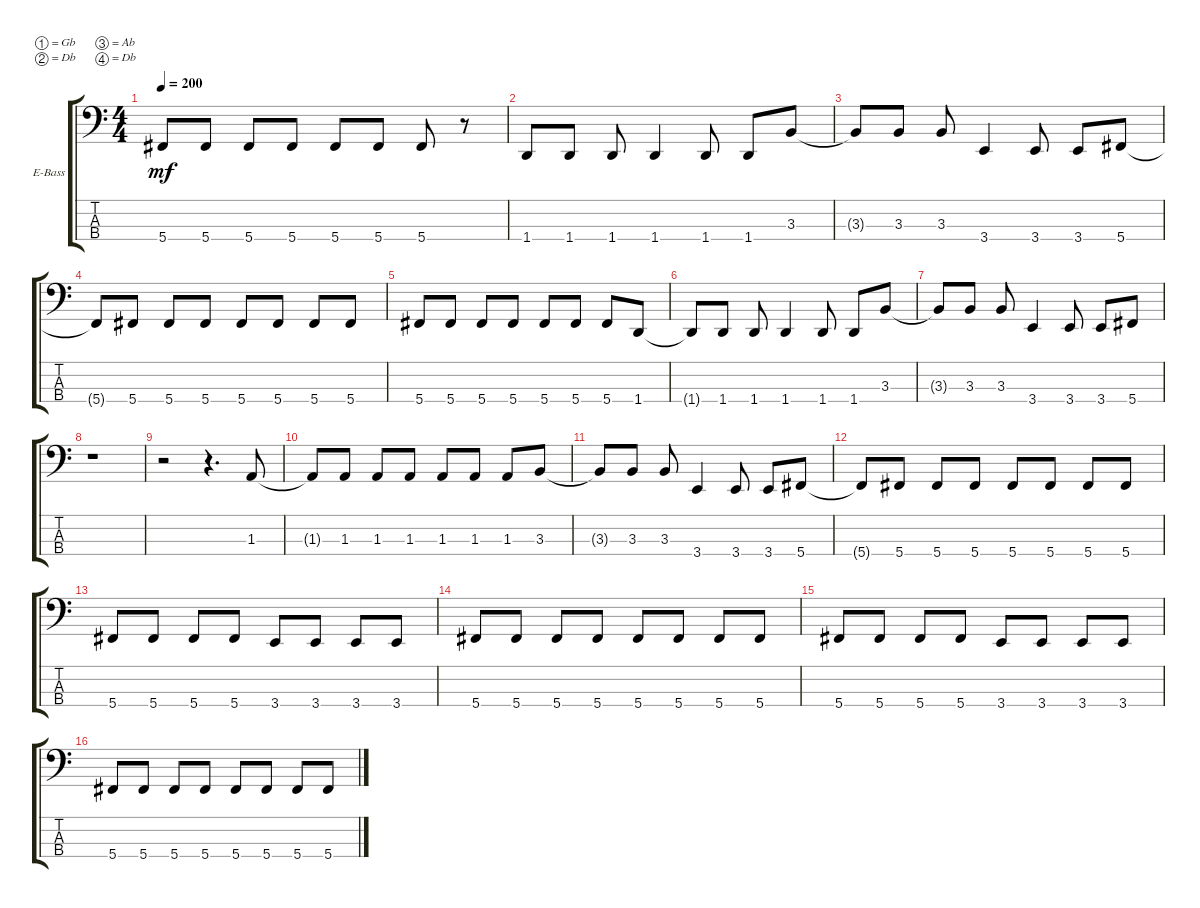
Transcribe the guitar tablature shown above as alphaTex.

\bracketExtendMode groupsimilarinstruments
\firstSystemTrackNameOrientation horizontal
\otherSystemsTrackNameOrientation horizontal
\track ("Bass" "E-Bass") {instrument electricbassfinger}
\staff {score tabs}
\tuning (Gb2 Db2 Ab1 Db1)
\ts (4 4)
\tempo 200
\clef f4
\ks c
5.4.8{dy mf} 5.4.8 5.4.8 5.4.8 5.4.8 5.4.8 5.4.8 r.8 |
1.4.8 1.4.8 1.4.8 1.4.4 1.4.8 1.4.8 3.3.8 |
3.3{t}.8 3.3.8 3.3.8 3.4.4 3.4.8 3.4.8 5.4.8 |
5.4{t}.8 5.4.8 5.4.8 5.4.8 5.4.8 5.4.8 5.4.8 5.4.8 |
5.4.8 5.4.8 5.4.8 5.4.8 5.4.8 5.4.8 5.4.8 1.4.8 |
1.4{t}.8 1.4.8 1.4.8 1.4.4 1.4.8 1.4.8 3.3.8 |
3.3{t}.8 3.3.8 3.3.8 3.4.4 3.4.8 3.4.8 5.4.8 |
r.1 |
r.2 r.4{d} 1.3.8 |
1.3{t}.8 1.3.8 1.3.8 1.3.8 1.3.8 1.3.8 1.3.8 3.3.8 |
3.3{t}.8 3.3.8 3.3.8 3.4.4 3.4.8 3.4.8 5.4.8 |
5.4{t}.8 5.4.8 5.4.8 5.4.8 5.4.8 5.4.8 5.4.8 5.4.8 |
5.4.8 5.4.8 5.4.8 5.4.8 3.4.8 3.4.8 3.4.8 3.4.8 |
5.4.8 5.4.8 5.4.8 5.4.8 5.4.8 5.4.8 5.4.8 5.4.8 |
5.4.8 5.4.8 5.4.8 5.4.8 3.4.8 3.4.8 3.4.8 3.4.8 |
5.4.8 5.4.8 5.4.8 5.4.8 5.4.8 5.4.8 5.4.8 5.4.8
